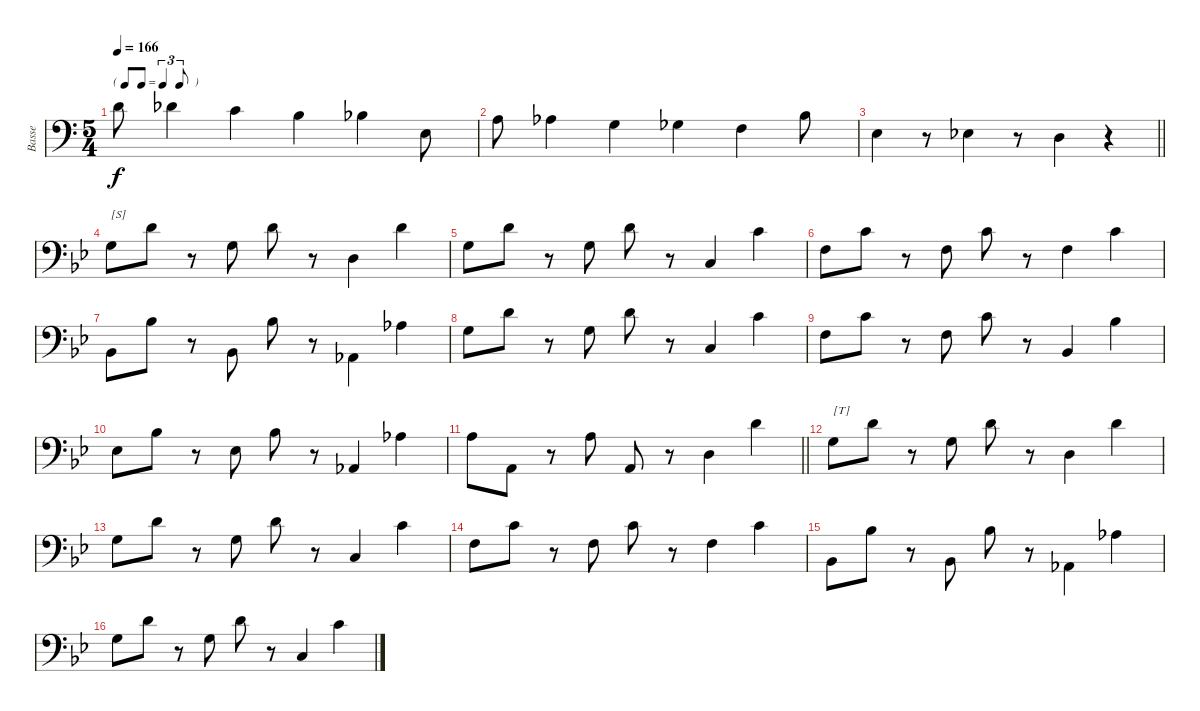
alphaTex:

\track ("Basse" "Basse") {instrument electricbassfinger}
\staff {score}
\tuning (G2 D2 A1 E1) {hide}
\ts (5 4)
\tf triplet8th
\tempo 166
\clef f4
\ks c
7.1.8{dy f} 6.1{acc b}.4 5.1.4 4.1.4 3.1{acc b}.4 2.2.8 |
2.1.8 1.1{acc b}.4 0.1.4 4.2{acc b}.4 3.2.4 4.1.8 |
\barLineRight lightlight
2.2.4 r.8 6.3{acc b}.4 r.8 0.2.4 r.4 |
\ks gminor
0.1.8{txt "[S]"} 7.1.8 r.8 0.1.8 7.1.8 r.8 0.2.4 7.1.4 |
0.1.8 7.1.8 r.8 0.1.8 7.1.8 r.8 8.4.4 10.2.4 |
3.2.8 5.1.8 r.8 3.2.8 5.1.8 r.8 3.2.4 5.1.4 |
1.3.8{beam Down} 3.1.8{beam Down} r.8 1.3.8{beam Down} 3.1.8{beam Down} r.8 4.4.4{beam Down} 6.2.4{beam Down} |
0.1.8 7.1.8 r.8 0.1.8 7.1.8 r.8 3.3.4 5.1.4 |
3.2.8 5.1.8 r.8 3.2.8 5.1.8 r.8 1.3.4 3.1.4 |
1.2.8 3.1.8 r.8 1.2.8 3.1.8 r.8 4.4.4 1.1.4 |
\barLineRight lightlight
2.1.8 0.3.8 r.8 2.1.8 0.3.8 r.8 0.2.4 7.1.4 |
0.1.8{txt "[T]"} 7.1.8 r.8 0.1.8 7.1.8 r.8 0.2.4 7.1.4 |
0.1.8 7.1.8 r.8 0.1.8 7.1.8 r.8 8.4.4 10.2.4 |
3.2.8 5.1.8 r.8 3.2.8 5.1.8 r.8 3.2.4 5.1.4 |
1.3.8{beam Down} 3.1.8{beam Down} r.8 1.3.8{beam Down} 3.1.8{beam Down} r.8 4.4.4{beam Down} 6.2.4{beam Down} |
0.1.8 7.1.8 r.8 0.1.8 7.1.8 r.8 8.4.4 5.1.4
